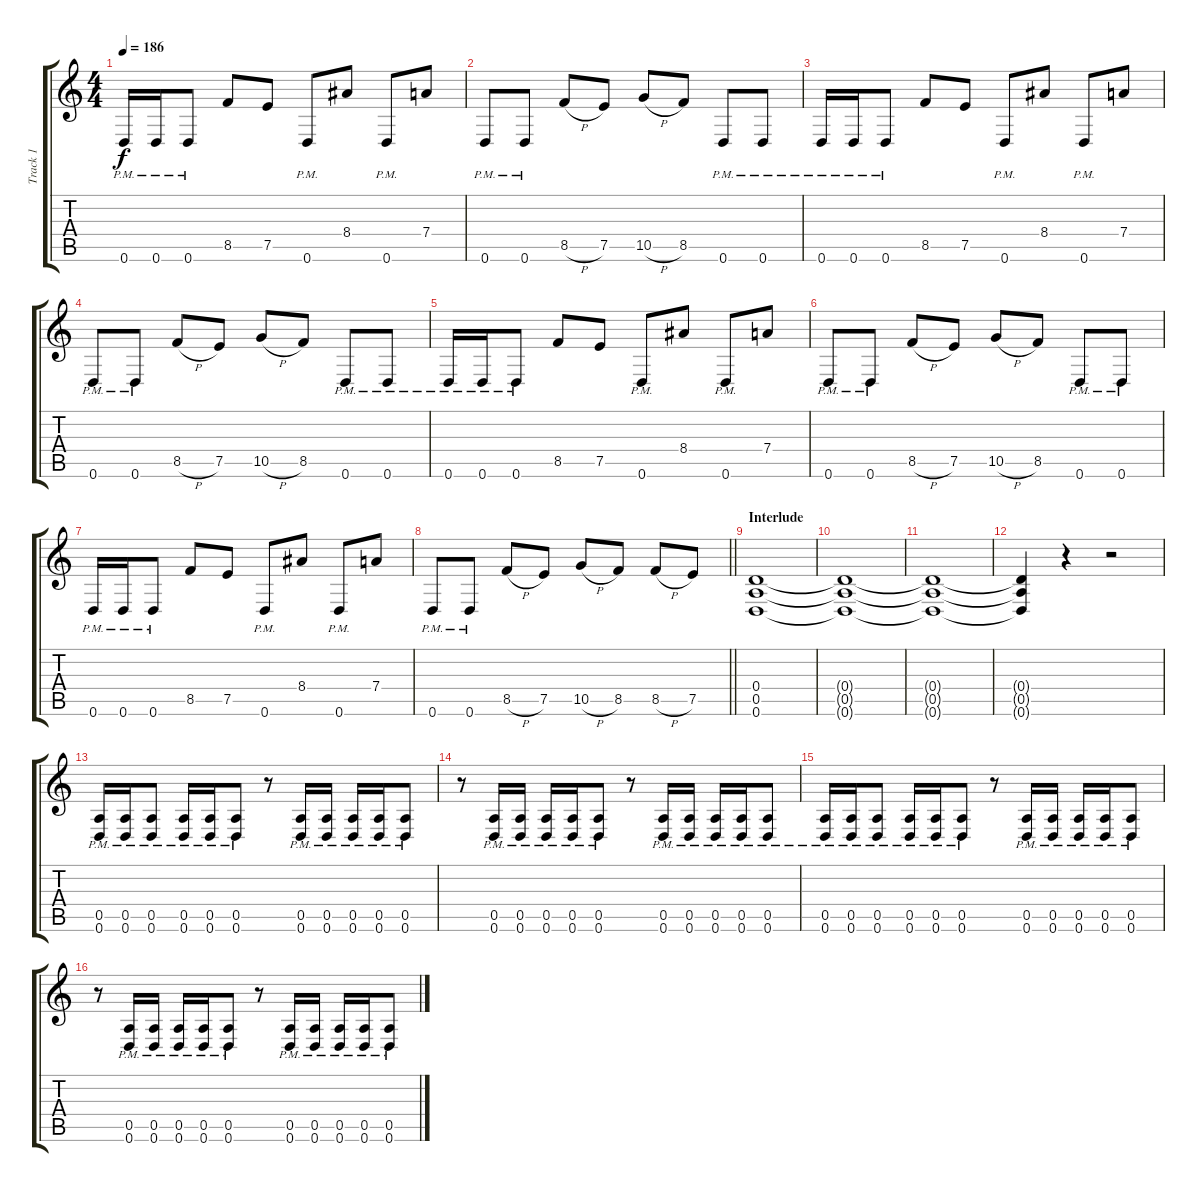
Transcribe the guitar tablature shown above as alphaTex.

\track ("Track 1" "Track 1") {instrument distortionguitar}
\staff {score tabs}
\tuning (E4 B3 G3 D3 A2 D2) {hide}
\ts (4 4)
\tempo 186
\clef g2
\ks c
0.6{pm}.16{dy f} 0.6{pm}.16 0.6{pm}.8 8.5.8 7.5.8 0.6{pm}.8 8.4.8 0.6{pm}.8 7.4.8 |
0.6{pm}.8 0.6{pm}.8 8.5{h}.8 7.5.8 10.5{h}.8 8.5.8 0.6{pm}.8 0.6{pm}.8 |
0.6{pm}.16 0.6{pm}.16 0.6{pm}.8 8.5.8 7.5.8 0.6{pm}.8 8.4.8 0.6{pm}.8 7.4.8 |
0.6{pm}.8 0.6{pm}.8 8.5{h}.8 7.5.8 10.5{h}.8 8.5.8 0.6{pm}.8 0.6{pm}.8 |
0.6{pm}.16 0.6{pm}.16 0.6{pm}.8 8.5.8 7.5.8 0.6{pm}.8 8.4.8 0.6{pm}.8 7.4.8 |
0.6{pm}.8 0.6{pm}.8 8.5{h}.8 7.5.8 10.5{h}.8 8.5.8 0.6{pm}.8 0.6{pm}.8 |
0.6{pm}.16 0.6{pm}.16 0.6{pm}.8 8.5.8 7.5.8 0.6{pm}.8 8.4.8 0.6{pm}.8 7.4.8 |
\barLineRight lightlight
0.6{pm}.8 0.6{pm}.8 8.5{h}.8 7.5.8 10.5{h}.8 8.5.8 8.5{h}.8 7.5.8 |
\section ("" "Interlude")
(0.4 0.5 0.6).1 |
(0.4{t} 0.5{t} 0.6{t}).1 |
(0.4{t} 0.5{t} 0.6{t}).1 |
(0.4{t} 0.5{t} 0.6{t}).4 r.4 r.2 |
(0.5{pm} 0.6{pm}).16 (0.5{pm} 0.6{pm}).16 (0.5{pm} 0.6{pm}).8 (0.5{pm} 0.6{pm}).16 (0.5{pm} 0.6{pm}).16 (0.5{pm} 0.6{pm}).8 r.8 (0.5{pm} 0.6{pm}).16 (0.5{pm} 0.6{pm}).16 (0.5{pm} 0.6{pm}).16 (0.5{pm} 0.6{pm}).16 (0.5{pm} 0.6{pm}).8 |
r.8 (0.5{pm} 0.6{pm}).16 (0.5{pm} 0.6{pm}).16 (0.5{pm} 0.6{pm}).16 (0.5{pm} 0.6{pm}).16 (0.5{pm} 0.6{pm}).8 r.8 (0.5{pm} 0.6{pm}).16 (0.5{pm} 0.6{pm}).16 (0.5{pm} 0.6{pm}).16 (0.5{pm} 0.6{pm}).16 (0.5{pm} 0.6{pm}).8 |
(0.5{pm} 0.6{pm}).16 (0.5{pm} 0.6{pm}).16 (0.5{pm} 0.6{pm}).8 (0.5{pm} 0.6{pm}).16 (0.5{pm} 0.6{pm}).16 (0.5{pm} 0.6{pm}).8 r.8 (0.5{pm} 0.6{pm}).16 (0.5{pm} 0.6{pm}).16 (0.5{pm} 0.6{pm}).16 (0.5{pm} 0.6{pm}).16 (0.5{pm} 0.6{pm}).8 |
r.8 (0.5{pm} 0.6{pm}).16 (0.5{pm} 0.6{pm}).16 (0.5{pm} 0.6{pm}).16 (0.5{pm} 0.6{pm}).16 (0.5{pm} 0.6{pm}).8 r.8 (0.5{pm} 0.6{pm}).16 (0.5{pm} 0.6{pm}).16 (0.5{pm} 0.6{pm}).16 (0.5{pm} 0.6{pm}).16 (0.5{pm} 0.6{pm}).8
